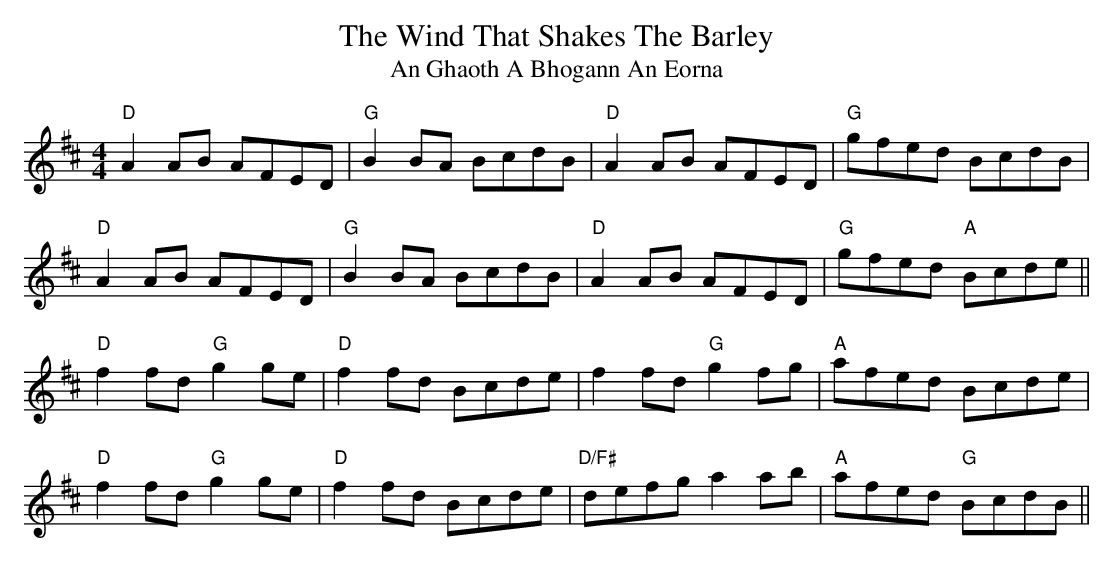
X:1
T: Wind That Shakes The Barley, The
T: An Ghaoth A Bhogann An Eorna
M: 4/4
L: 1/8
K: Dmaj
"D"A2AB AFED|"G"B2BA BcdB|"D"A2AB AFED|"G"gfed BcdB|
"D"A2AB AFED|"G"B2BA BcdB|"D"A2AB AFED|"G"gfed "A"Bcde||
"D"f2fd "G"g2ge|"D"f2fd Bcde|f2fd "G"g2fg|"A"afed Bcde|
"D"f2fd "G"g2ge|"D"f2fd Bcde|"D/F#"defg a2ab|"A"afed "G"BcdB||
